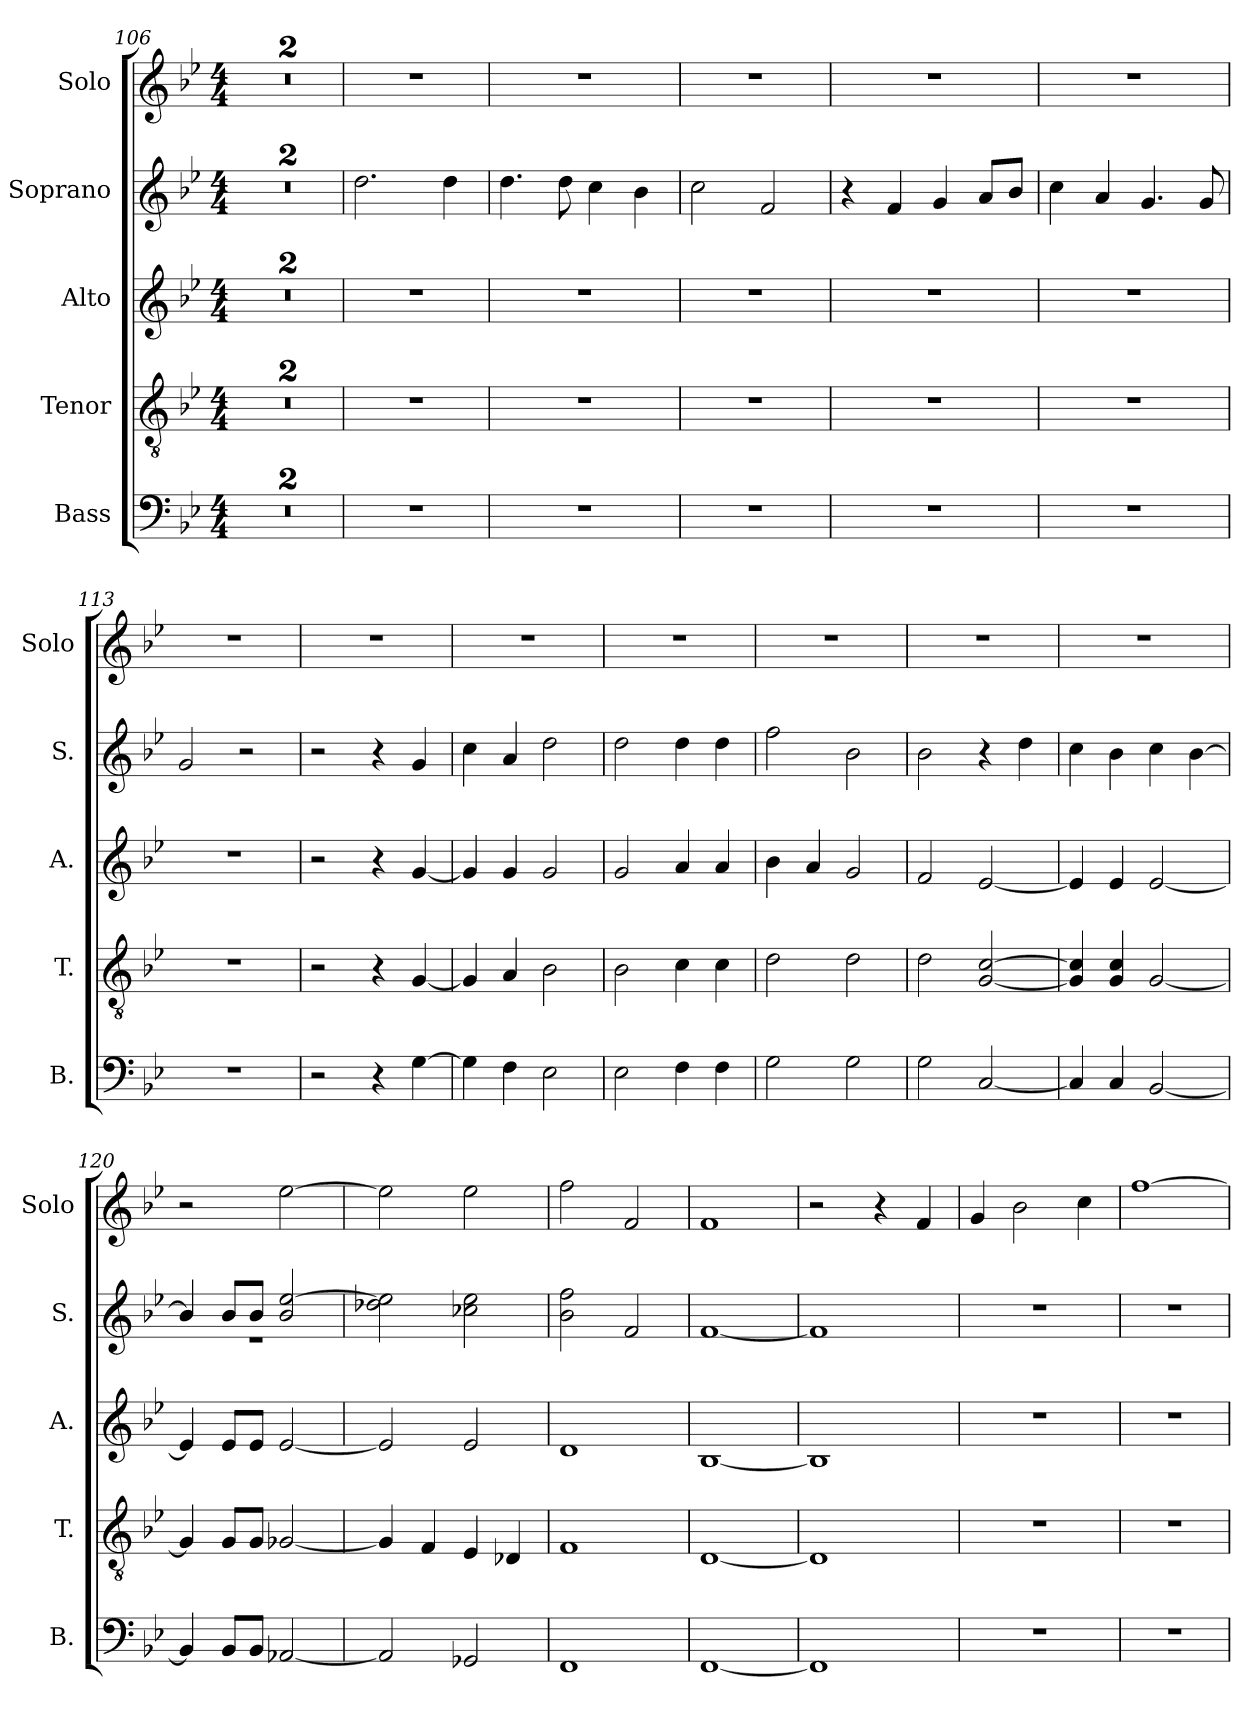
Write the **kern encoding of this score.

**kern	**kern	**kern	**kern	**kern
*part5	*part4	*part3	*part2	*part1
*staff5	*staff4	*staff3	*staff2	*staff1
*I"Bass	*I"Tenor	*I"Alto	*I"Soprano	*I"Solo
*I'B.	*I'T.	*I'A.	*I'S.	*I'Solo
*clefF4	*clefGv2	*clefG2	*clefG2	*clefG2
*k[b-e-]	*k[b-e-]	*k[b-e-]	*k[b-e-]	*k[b-e-]
*M4/4	*M4/4	*M4/4	*M4/4	*M4/4
=106	=106	=106	=106	=106
1r	1r	1r	1r	1r
=107	=107	=107	=107	=107
1r	1r	1r	1r	1r
!!LO:LB:g=z
=108	=108	=108	=108	=108
1r	1r	1r	2.dd\	1r
.	.	.	4dd\	.
=109	=109	=109	=109	=109
1r	1r	1r	4.dd\	1r
.	.	.	8dd\	.
.	.	.	4cc\	.
.	.	.	4b-\	.
=110	=110	=110	=110	=110
1r	1r	1r	2cc\	1r
.	.	.	2f/	.
=111	=111	=111	=111	=111
1r	1r	1r	4r	1r
.	.	.	4f/	.
.	.	.	4g/	.
.	.	.	8a/L	.
.	.	.	8b-/J	.
=112	=112	=112	=112	=112
1r	1r	1r	4cc\	1r
.	.	.	4a/	.
.	.	.	4.g/	.
.	.	.	8g/	.
=113	=113	=113	=113	=113
1r	1r	1r	2g/	1r
.	.	.	2r	.
=114	=114	=114	=114	=114
2r	2r	2r	2r	1r
4r	4r	4r	4r	.
[4G\	[4G/	[4g/	4g/	.
!!LO:PB:g=z
=115	=115	=115	=115	=115
4G\]	4G/]	4g/]	4cc\	1r
4F\	4A/	4g/	4a/	.
2E-\	2B-\	2g/	2dd\	.
=116	=116	=116	=116	=116
2E-\	2B-\	2g/	2dd\	1r
4F\	4c\	4a/	4dd\	.
4F\	4c\	4a/	4dd\	.
=117	=117	=117	=117	=117
2G\	2d\	4b-\	2ff\	1r
.	.	4a/	.	.
2G\	2d\	2g/	2b-\	.
=118	=118	=118	=118	=118
2G\	2d\	2f/	2b-\	1r
[2C/	[2G/ [2c/	[2e-/	4r	.
.	.	.	4dd\	.
=119	=119	=119	=119	=119
4C/]	4G/] 4c/]	4e-/]	4cc\	1r
4C/	4G/ 4c/	4e-/	4b-\	.
[2BB-/	[2G/	[2e-/	4cc\	.
.	.	.	[4b-\	.
=120	=120	=120	=120	=120
*	*	*	*^	*
4BB-/]	4G/]	4e-/]	4b-/]	1r	2r
8BB-/L	8G/L	8e-/L	8b-/L	.	.
8BB-/J	8G/J	8e-/J	8b-/J	.	.
[2AA-X/	[2G-X/	[2e-/	2b-/ [2ee-/	.	[2ee-\
*	*	*	*v	*v	*
!!LO:LB:g=z
=121	=121	=121	=121	=121
2AA-/]	4G-/]	2e-/]	2dd-X\ 2ee-\]	2ee-\]
.	4F/	.	.	.
2GG-X/	4E-/	2e-/	2cc-X\ 2ee-\	2ee-\
.	4D-X/	.	.	.
=122	=122	=122	=122	=122
1FF	1F	1d	2b-\ 2ff\	2ff\
.	.	.	2f/	2f/
=123	=123	=123	=123	=123
[1FF	[1D	[1B-	[1f	1f
=124	=124	=124	=124	=124
1FF]	1D]	1B-]	1f]	2r
.	.	.	.	4r
.	.	.	.	4f/
=125	=125	=125	=125	=125
1r	1r	1r	1r	4g/
.	.	.	.	2b-\
.	.	.	.	4cc\
=126	=126	=126	=126	=126
1r	1r	1r	1r	[1ff
=	=	=	=	=
*-	*-	*-	*-	*-
